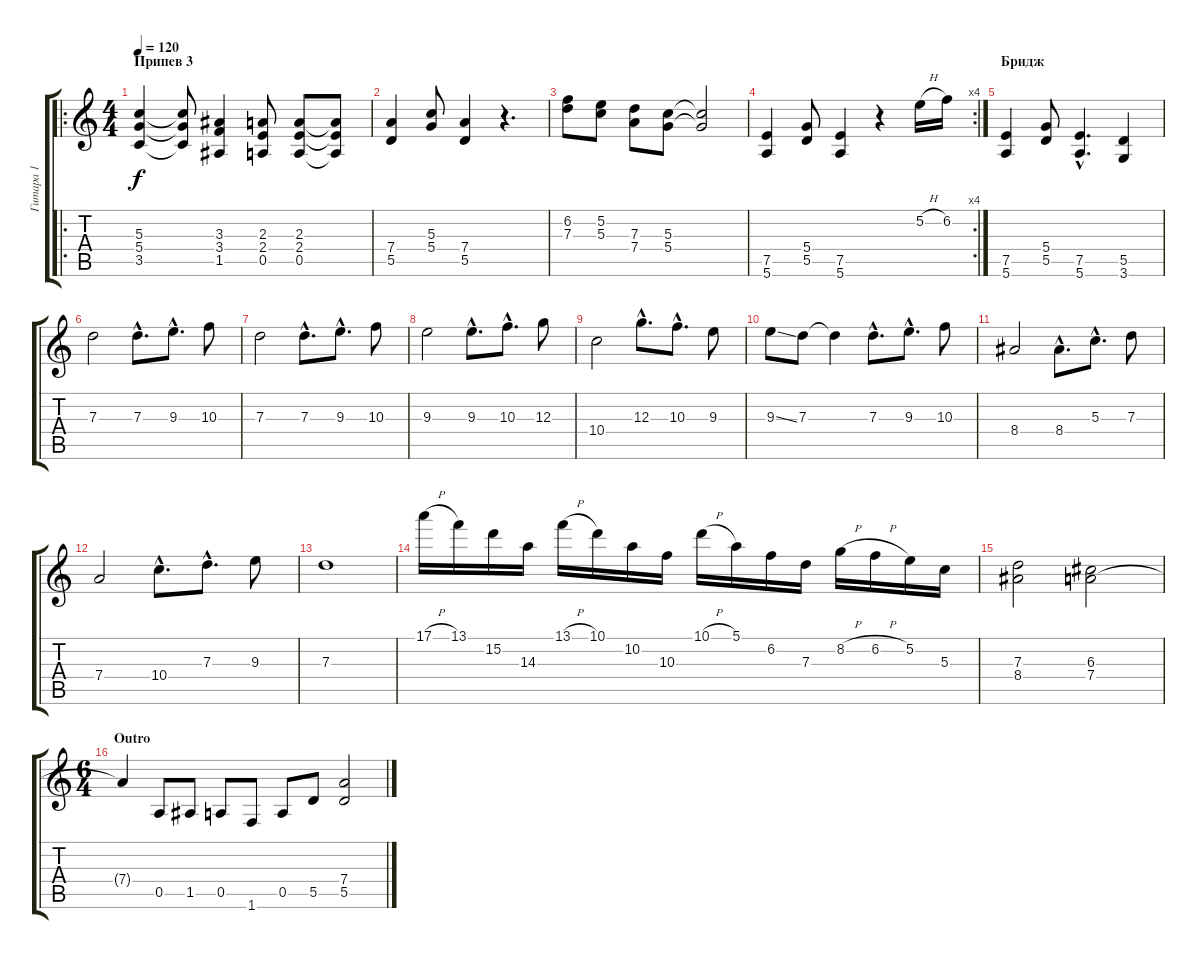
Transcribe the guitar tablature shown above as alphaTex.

\track ("Гитара 1" "Гитара 1") {instrument distortionguitar}
\staff {score tabs}
\tuning (E4 B3 G3 D3 A2 E2) {hide}
\ro
\ts (4 4)
\section ("" "Припев 3")
\tempo 120
\clef g2
\ks c
(5.3 5.4 3.5).4{dy f} (5.3{t} 5.4{t} 3.5{t}).8 (3.3 3.4 1.5).4 (2.3 2.4 0.5).8 (2.3 2.4 0.5).8 (2.3{t} 2.4{t} 0.5{t}).8 |
(7.4 5.5).4 (5.3 5.4).8 (7.4 5.5).4 r.4{d} |
(6.2 7.3).8 (5.2 5.3).8 (7.3 7.4).8 (5.3 5.4).8 (5.3{t} 5.4{t}).2 |
\rc 4
(7.5 5.6).4 (5.4 5.5).8 (7.5 5.6).4 r.4 5.2{h}.16 6.2.16 |
\section ("" "Бридж")
(7.5 5.6).4 (5.4 5.5).8 (7.5{hac} 5.6{hac}).4{d} (5.5 3.6).4 |
7.3.2 7.3{hac}.8{d} 9.3{hac}.8{d} 10.3.8 |
7.3.2 7.3{hac}.8{d} 9.3{hac}.8{d} 10.3.8 |
9.3.2 9.3{hac}.8{d} 10.3{hac}.8{d} 12.3.8 |
10.4.2 12.3{hac}.8{d} 10.3{hac}.8{d} 9.3.8 |
9.3{ss}.8 7.3.8 7.3{t}.4 7.3{hac}.8{d} 9.3{hac}.8{d} 10.3.8 |
8.4.2 8.4{hac}.8{d} 5.3{hac}.8{d} 7.3.8 |
7.4.2 10.4{hac}.8{d} 7.3{hac}.8{d} 9.3.8 |
7.3.1 |
17.1{h}.16 13.1.16 15.2.16 14.3.16 13.1{h}.16 10.1.16 10.2.16 10.3.16 10.1{h}.16 5.1.16 6.2.16 7.3.16 8.2{h}.16 6.2{h}.16 5.2.16 5.3.16 |
(7.3 8.4).2 (6.3 7.4).2 |
\ts (6 4)
\section ("" "Outro")
7.4{t}.4 0.5.8 1.5.8 0.5.8 1.6.8 0.5.8 5.5.8 (7.4 5.5).2
